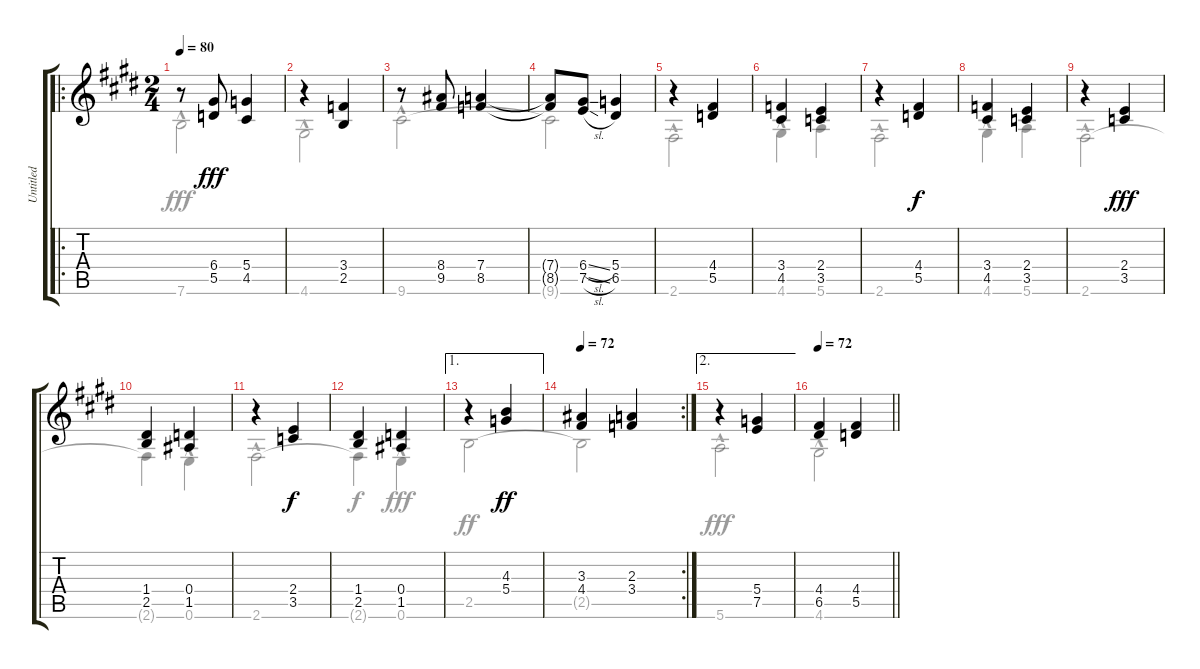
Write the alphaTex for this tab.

\track ("Untitled" "Untitled") {instrument acousticguitarnylon}
\staff {score tabs}
\tuning (E4 B3 G3 D3 A2 E2) {hide}
\voice
\ro
\ts (2 4)
\tempo 80
\clef g2
\ks e
r.8{dy fff instrument acousticguitarnylon} (6.4 5.5).8 (5.4 4.5).4 |
\ks c#minor
r.4 (3.4 2.5).4 |
r.8 (8.4 9.5).8 (7.4 8.5).4 |
(7.4{t} 8.5{t}).8 (6.4{sl} 7.5{sl}).8 (5.4 6.5).4 |
r.4 (4.4 5.5).4 |
(3.4 4.5).4 (2.4 3.5).4 |
\ks e
r.4 (4.4 5.5).4{dy f} |
\ks c#minor
(3.4 4.5).4 (2.4 3.5).4 |
r.4 (2.4 3.5).4{dy fff} |
(1.4 2.5).4 (0.4 1.5).4 |
r.4 (2.4 3.5).4{dy f} |
(1.4 2.5).4 (0.4 1.5).4 |
\ae 1
\ks e
r.4 (4.3 5.4).4{dy ff} |
\rc 2
\tempo 72
\ks c#minor
(3.3 4.4).4 (2.3 3.4).4 |
\ae 2
r.4 (5.4 7.5).4 |
\tempo 72
\barLineRight lightlight
(4.4 6.5).4 (4.4 5.5).4
\voice
\clef g2
\ottava regular
\simile none
\ks e
7.6{hac}.2{dy fff} |
\ks c#minor
4.6{hac}.2 |
9.6{hac}.2 |
9.6{t}.2 |
2.6{hac}.2 |
4.6{hac}.4 5.6{hac}.4 |
\ks e
2.6{hac}.2 |
\ks c#minor
4.6{hac}.4 5.6{hac}.4 |
2.6{hac}.2 |
2.6{t}.4 0.6{hac}.4 |
2.6{hac}.2 |
2.6{t}.4{dy f} 0.6{hac}.4{dy fff} |
\ks e
2.5.2{dy ff} |
\ks c#minor
2.5{t}.2 |
5.6{hac}.2{dy fff} |
\barLineRight lightlight
4.6{hac}.2
